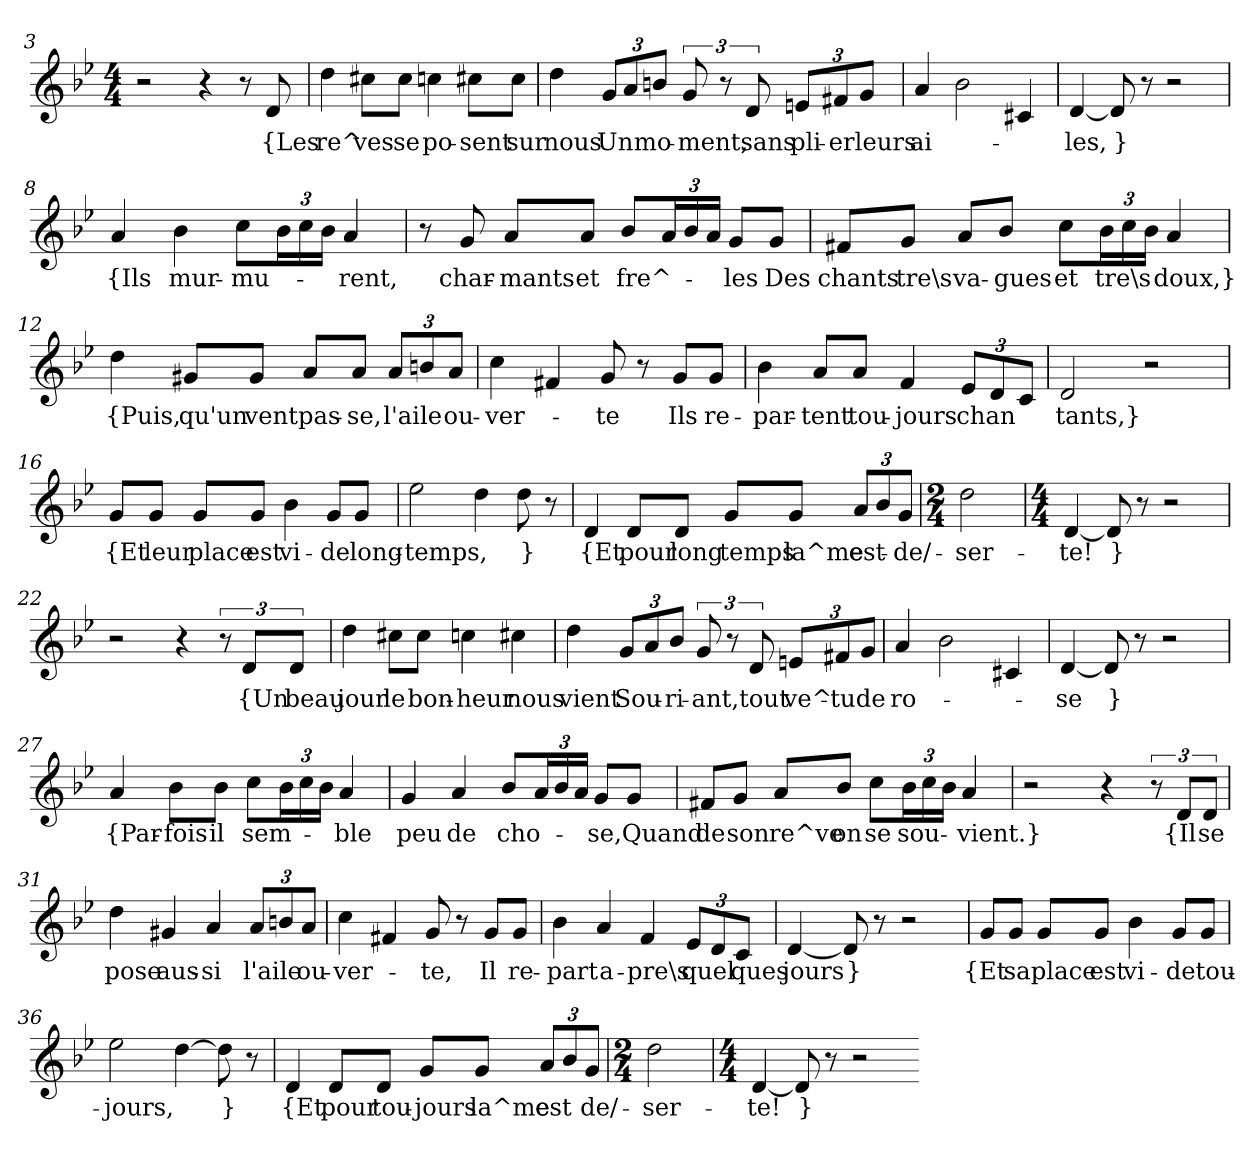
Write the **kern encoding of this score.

**kern	**text
*part1	*part1
*staff1	*staff1
*clefG2	*
*k[b-e-]	*
*M4/4	*
*MM92	*
=3	=3
2r	.
4r	.
8r	.
8d	{Les
=4	=4
4dd	re^
8cc#X\L	-ves
8cc#\J	se
4ccn	po-
8cc#X\L	-sent
8cc#\J	sur
=5	=5
4dd	nous
12g/L	Un
12a/	.
12bn/J	mo-
12g	-ment,
12r	.
12d	sans
12en/L	pli-
12f#X/	-er
12g/J	leurs
=6	=6
4a	ai-
2b-	.
4c#X	.
=7	=7
[4d	-les,
8d]	}
8r	.
2r	.
=8	=8
4a	{Ils
4b-	mur-
8cc\L	-mu-
24b-\L	.
24cc\	.
24b-\JJ	.
4a	-rent,
=9	=9
8r	.
8g	char-
8a/L	-mants
8a/J	et
8b-/L	fre^-
24a/L	.
24b-/	.
24a/JJ	.
8g/L	-les
8g/J	Des
=10	=10
8f#X/L	chants
8g/J	tre\s
8a/L	va-
8b-/J	-gues
8cc\L	et
24b-\L	tre\s
24cc\	.
24b-\JJ	.
4a	doux,}
=12	=12
4dd	{Puis,
8g#X/L	qu'un
8g#/J	vent
8a/L	pas-
8a/J	-se,
12a/L	l'aile
12bn/	.
12a/J	ou-
=13	=13
4cc	-ver-
4f#X	.
8g	-te
8r	.
8g/L	Ils
8g/J	re-
=14	=14
4b-	-par-
8a/L	-tent
8a/J	tou-
4f	-jours
12e-/L	chan
12d/	.
12c/J	.
=15	=15
2d	-tants,}
2r	.
=16	=16
8g/L	{Et
8g/J	leur
8g/L	place
8g/J	est
4b-	vi-
8g/L	-de
8g/J	long-
=17	=17
2ee-	-temps,
4dd	.
8dd	}
8r	.
=18	=18
4d	{Et
8d/L	pour
8d/J	long
8g/L	temps
8g/J	la^me
12a/L	est-
12b-/	.
12g/J	-de/-
=19	=19
*M2/4	*
2dd	-ser-
=20	=20
*M4/4	*
[4d	-te!
8d]	}
8r	.
2r	.
=22	=22
2r	.
4r	.
12r	.
12d/L	{Un
12d/J	beau
=23	=23
4dd	jour
8cc#X\L	le
8cc#\J	bon-
4ccn	-heur
4cc#X	nous
=24	=24
4dd	vient
12g/L	Sou-
12a/	.
12b-/J	-ri-
12g	-ant,
12r	.
12d	tout
12en/L	ve^-
12f#X/	-tu
12g/J	de
=25	=25
4a	ro-
2b-	.
4c#X	.
=26	=26
[4d	-se
8d]	}
8r	.
2r	.
=27	=27
4a	{Par-
8b-\L	-fois
8b-\J	il
8cc\L	sem-
24b-\L	.
24cc\	.
24b-\JJ	.
4a	-ble
=28	=28
4g	peu
4a	de
8b-/L	cho-
24a/L	.
24b-/	.
24a/JJ	.
8g/L	-se,
8g/J	Quand
=29	=29
8f#X/L	de
8g/J	son
8a/L	re^ve
8b-/J	on
8cc\L	se
24b-\L	sou-
24cc\	.
24b-\JJ	.
4a	-vient.}
=30	=30
2r	.
4r	.
12r	.
12d/L	{Il
12d/J	se
=31	=31
4dd	pose
4g#X	aus-
4a	-si
12a/L	l'aile
12bn/	.
12a/J	ou-
=32	=32
4cc	-ver-
4f#X	.
8g	-te,
8r	.
8g/L	Il
8g/J	re-
=33	=33
4b-	-part
4a	a-
4f	pre\s
12e-/L	quel
12d/	.
12c/J	ques
=34	=34
[4d	jours
8d]	}
8r	.
2r	.
=35	=35
8g/L	{Et
8g/J	sa
8g/L	place
8g/J	est
4b-	vi-
8g/L	-de
8g/J	tou-
=36	=36
2ee-	-jours,
[4dd	.
8dd]	}
8r	.
=37	=37
4d	{Et
8d/L	pour
8d/J	tou-
8g/L	-jours
8g/J	la^me
12a/L	est
12b-/	.
12g/J	de/-
=38	=38
*M2/4	*
2dd	-ser-
=39	=39
*M4/4	*
[4d	te!
8d]	}
8r	.
2r	.
=-	=-
*-	*-
